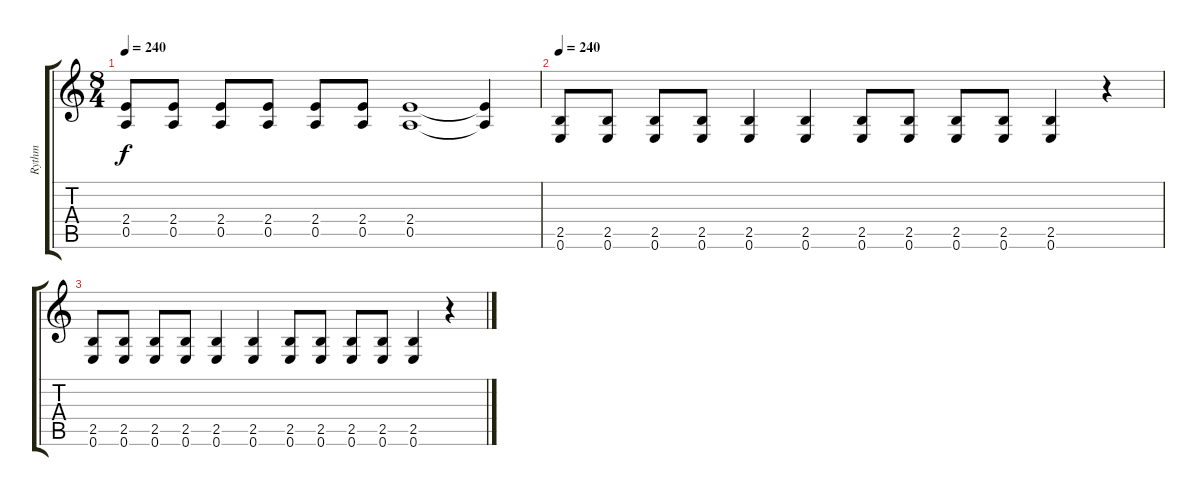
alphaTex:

\track ("Rythm" "Rythm") {instrument acousticguitarsteel}
\staff {score tabs}
\tuning (E4 B3 G3 D3 A2 E2) {hide}
\ts (8 4)
\tempo 240
\clef g2
\ks c
(2.4 0.5).8{dy f} (2.4 0.5).8 (2.4 0.5).8 (2.4 0.5).8 (2.4 0.5).8 (2.4 0.5).8 (2.4 0.5).1 (2.4{t} 0.5{t}).4 |
\tempo 240
(2.5 0.6).8 (2.5 0.6).8 (2.5 0.6).8 (2.5 0.6).8 (2.5 0.6).4 (2.5 0.6).4 (2.5 0.6).8 (2.5 0.6).8 (2.5 0.6).8 (2.5 0.6).8 (2.5 0.6).4 r.4 |
(2.5 0.6).8 (2.5 0.6).8 (2.5 0.6).8 (2.5 0.6).8 (2.5 0.6).4 (2.5 0.6).4 (2.5 0.6).8 (2.5 0.6).8 (2.5 0.6).8 (2.5 0.6).8 (2.5 0.6).4 r.4
